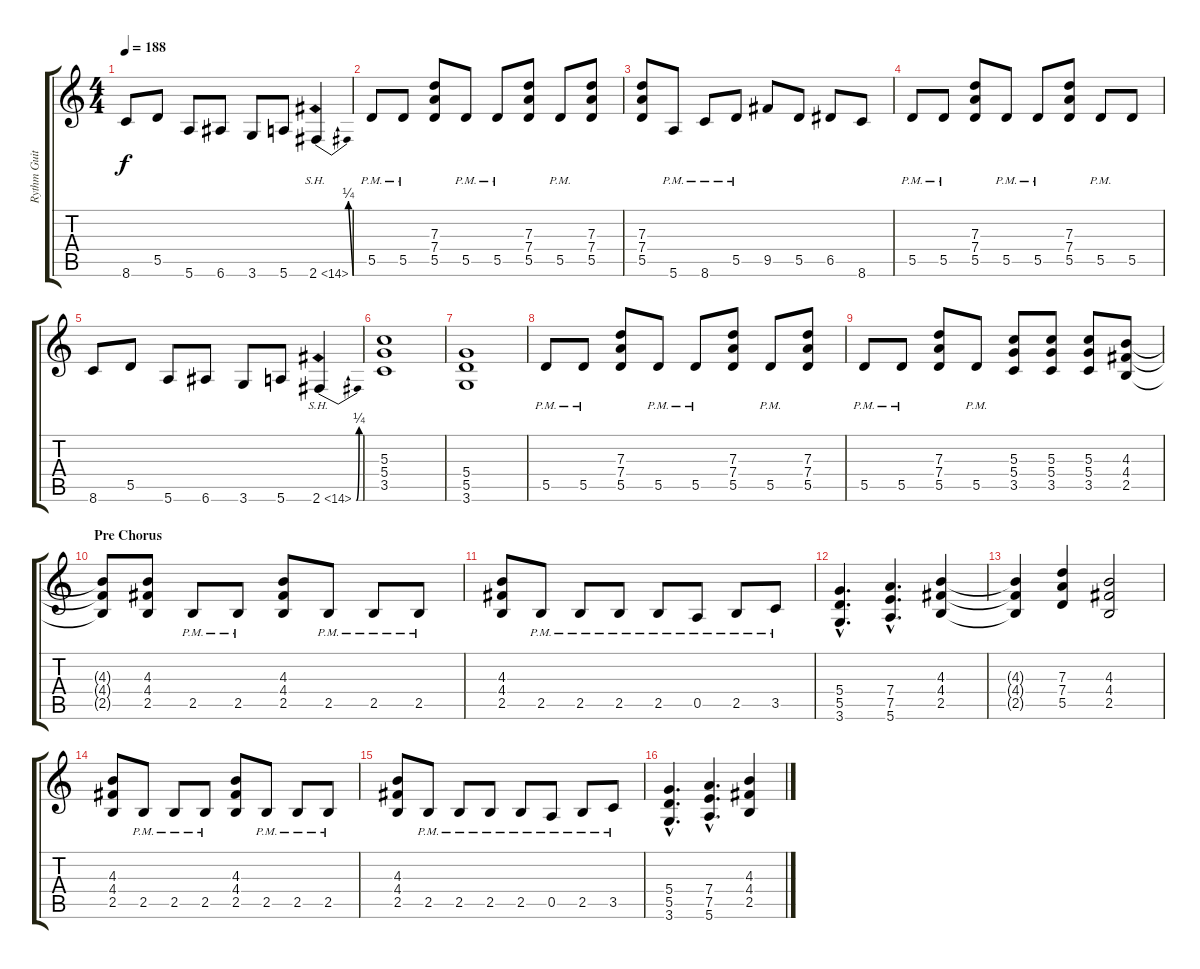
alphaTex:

\track ("Rythm Guitar 1" "Rythm Guit") {instrument distortionguitar}
\staff {score tabs}
\tuning (E4 B3 G3 D3 A2 E2) {hide}
\ts (4 4)
\tempo 188
\clef g2
\ks c
8.6.8{dy f} 5.5.8 5.6.8 6.6.8 3.6.8 5.6.8 2.6{be (bend 0 0 60 1) sh 12}.4 |
5.5{pm}.8 5.5{pm}.8 (7.3 7.4 5.5).8 5.5{pm}.8 5.5{pm}.8 (7.3 7.4 5.5).8 5.5{pm}.8 (7.3 7.4 5.5).8 |
(7.3 7.4 5.5).8 5.6{pm}.8 8.6{pm}.8 5.5{pm}.8 9.5.8 5.5.8 6.5.8 8.6.8 |
5.5{pm}.8 5.5{pm}.8 (7.3 7.4 5.5).8 5.5{pm}.8 5.5{pm}.8 (7.3 7.4 5.5).8 5.5{pm}.8 5.5.8 |
8.6.8 5.5.8 5.6.8 6.6.8 3.6.8 5.6.8 2.6{be (bend 0 0 60 1) sh 12}.4 |
(5.3 5.4 3.5).1 |
(5.4 5.5 3.6).1 |
5.5{pm}.8 5.5{pm}.8 (7.3 7.4 5.5).8 5.5{pm}.8 5.5{pm}.8 (7.3 7.4 5.5).8 5.5{pm}.8 (7.3 7.4 5.5).8 |
5.5{pm}.8 5.5{pm}.8 (7.3 7.4 5.5).8 5.5{pm}.8 (5.3 5.4 3.5).8 (5.3 5.4 3.5).8 (5.3 5.4 3.5).8 (4.3 4.4 2.5).8 |
\section ("" "Pre Chorus")
(4.3{t} 4.4{t} 2.5{t}).8 (4.3 4.4 2.5).8 2.5{pm}.8 2.5{pm}.8 (4.3 4.4 2.5).8 2.5{pm}.8 2.5{pm}.8 2.5{pm}.8 |
(4.3 4.4 2.5).8 2.5{pm}.8 2.5{pm}.8 2.5{pm}.8 2.5{pm}.8 0.5{pm}.8 2.5{pm}.8 3.5{pm}.8 |
(5.4{hac} 5.5{hac} 3.6{hac}).4{d} (7.4{hac} 7.5{hac} 5.6{hac}).4{d} (4.3 4.4 2.5).4 |
(4.3{t} 4.4{t} 2.5{t}).4 (7.3 7.4 5.5).4 (4.3 4.4 2.5).2 |
(4.3 4.4 2.5).8 2.5{pm}.8 2.5{pm}.8 2.5{pm}.8 (4.3 4.4 2.5).8 2.5{pm}.8 2.5{pm}.8 2.5{pm}.8 |
(4.3 4.4 2.5).8 2.5{pm}.8 2.5{pm}.8 2.5{pm}.8 2.5{pm}.8 0.5{pm}.8 2.5{pm}.8 3.5{pm}.8 |
(5.4{hac} 5.5{hac} 3.6{hac}).4{d} (7.4{hac} 7.5{hac} 5.6{hac}).4{d} (4.3 4.4 2.5).4
